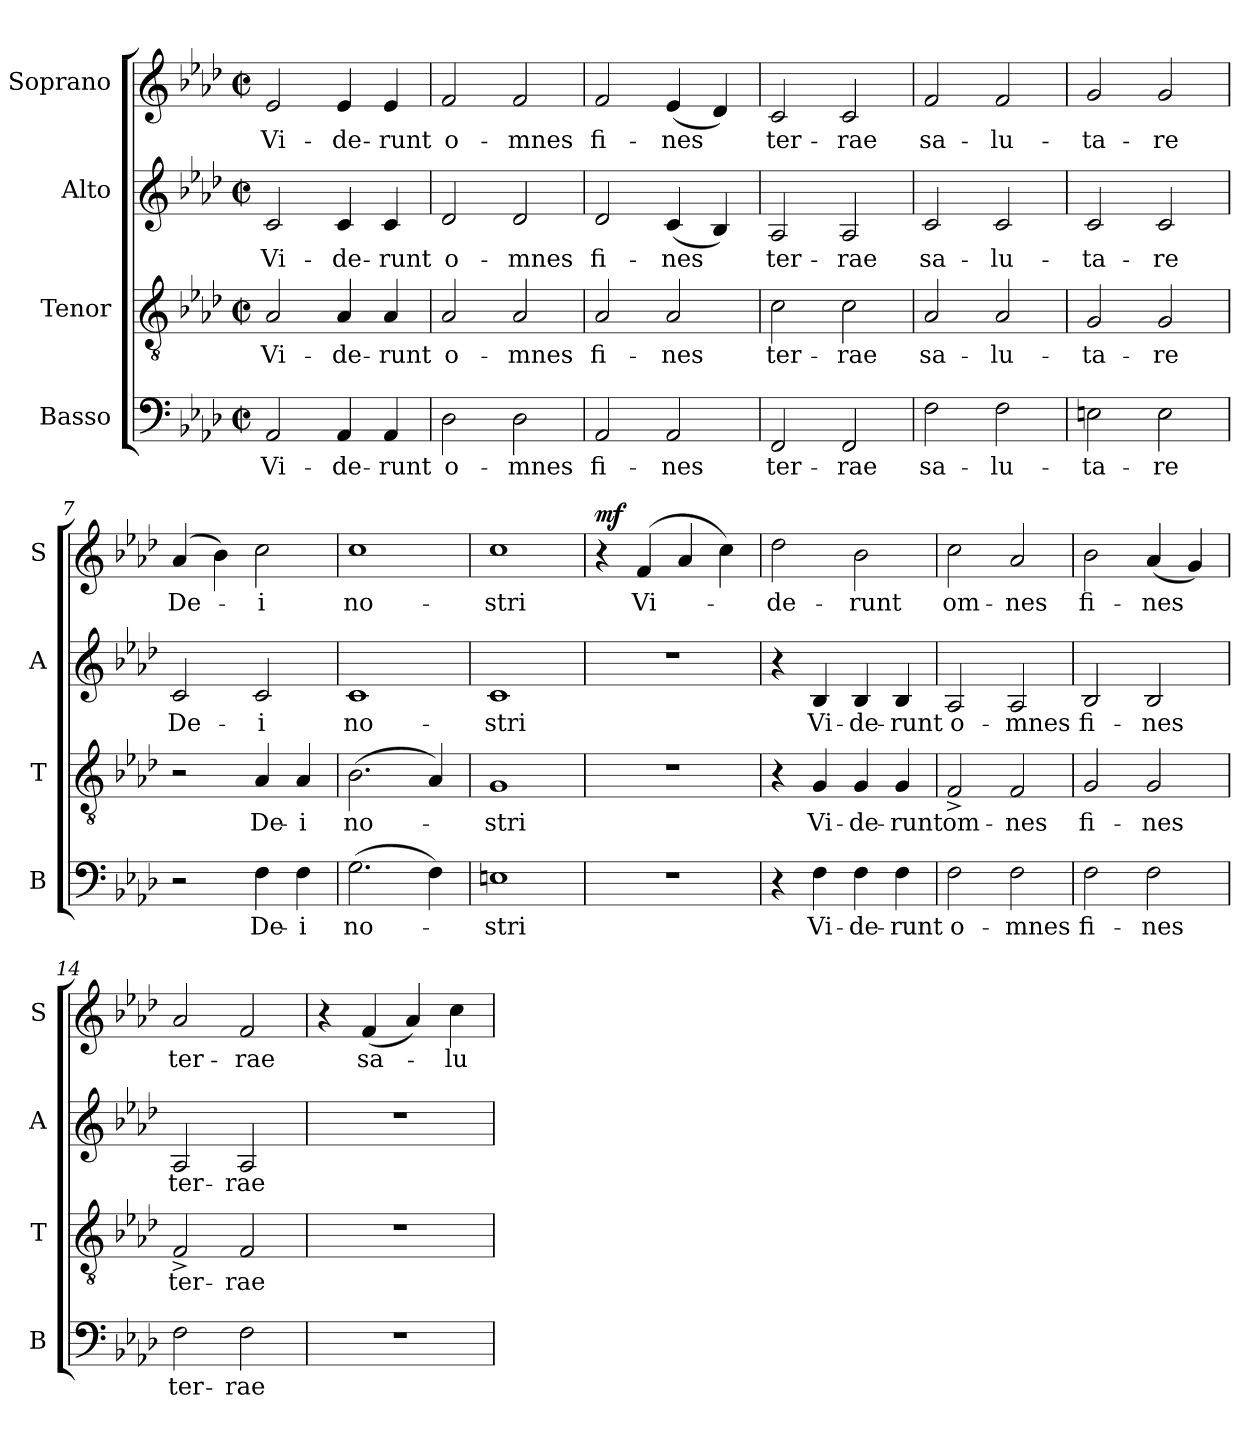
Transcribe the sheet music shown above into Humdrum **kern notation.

**kern	**text	**kern	**text	**kern	**text	**kern	**text	**dynam
*part4	*part4	*part3	*part3	*part2	*part2	*part1	*part1	*part1
*staff4	*staff4	*staff3	*staff3	*staff2	*staff2	*staff1	*staff1	*staff1
*I"Basso	*	*I"Tenor	*	*I"Alto	*	*I"Soprano	*	*
*I'B	*	*I'T	*	*I'A	*	*I'S	*	*
!!LO:PB:g=z
*stria5	*	*stria5	*	*stria5	*	*stria5	*	*
*clefF4	*	*clefGv2	*	*clefG2	*	*clefG2	*	*
*k[b-e-a-d-]	*	*k[b-e-a-d-]	*	*k[b-e-a-d-]	*	*k[b-e-a-d-]	*	*
*A-:	*	*A-:	*	*A-:	*	*A-:	*	*
*M2/2	*	*M2/2	*	*M2/2	*	*M2/2	*	*
*met(c|)	*	*met(c|)	*	*met(c|)	*	*met(c|)	*	*
=1	=1	=1	=1	=1	=1	=1	=1	=1
!	!LO:LY:b:cj	!	!LO:LY:b:cj	!	!LO:LY:b:cj	!	!LO:LY:b:cj	!
2AA-/	Vi-	2A-/	Vi-	2c/	Vi-	2e-/	Vi-	.
!	!LO:LY:b:cj	!	!LO:LY:b:cj	!	!LO:LY:b:cj	!	!LO:LY:b:cj	!
4AA-/	-de-	4A-/	-de-	4c/	-de-	4e-/	-de-	.
!	!LO:LY:b:cj	!	!LO:LY:b:cj	!	!LO:LY:b:cj	!	!LO:LY:b:cj	!
4AA-/	-runt	4A-/	-runt	4c/	-runt	4e-/	-runt	.
=2	=2	=2	=2	=2	=2	=2	=2	=2
!	!LO:LY:b:cj	!	!LO:LY:b:cj	!	!LO:LY:b:cj	!	!LO:LY:b:cj	!
2D-\	o-	2A-/	o-	2d-/	o-	2f/	o-	.
!	!LO:LY:b:cj	!	!LO:LY:b:cj	!	!LO:LY:b:cj	!	!LO:LY:b:cj	!
2D-\	-mnes	2A-/	-mnes	2d-/	-mnes	2f/	-mnes	.
=3	=3	=3	=3	=3	=3	=3	=3	=3
!	!LO:LY:b:cj	!	!LO:LY:b:cj	!	!LO:LY:b:cj	!	!LO:LY:b:cj	!
2AA-/	fi-	2A-/	fi-	2d-/	fi-	2f/	fi-	.
!	!LO:LY:b:cj	!	!LO:LY:b:cj	!	!LO:LY:b	!	!LO:LY:b	!
2AA-/	-nes	2A-/	-nes	(<4c/	-nes	(<4e-/	-nes	.
.	.	.	.	4B-/)	.	4d-/)	.	.
=4	=4	=4	=4	=4	=4	=4	=4	=4
!	!LO:LY:b:cj	!	!LO:LY:b:cj	!	!LO:LY:b:cj	!	!LO:LY:b:cj	!
2FF/	ter-	2c\	ter-	2A-/	ter-	2c/	ter-	.
!	!LO:LY:b:cj	!	!LO:LY:b:cj	!	!LO:LY:b:cj	!	!LO:LY:b:cj	!
2FF/	-rae	2c\	-rae	2A-/	-rae	2c/	-rae	.
=5	=5	=5	=5	=5	=5	=5	=5	=5
!	!LO:LY:b:cj	!	!LO:LY:b:cj	!	!LO:LY:b:cj	!	!LO:LY:b:cj	!
2F\	sa-	2A-/	sa-	2c/	sa-	2f/	sa-	.
!	!LO:LY:b:cj	!	!LO:LY:b:cj	!	!LO:LY:b:cj	!	!LO:LY:b:cj	!
2F\	-lu-	2A-/	-lu-	2c/	-lu-	2f/	-lu-	.
!!LO:LB:g=z
=6	=6	=6	=6	=6	=6	=6	=6	=6
!	!LO:LY:b:cj	!	!LO:LY:b:cj	!	!LO:LY:b:cj	!	!LO:LY:b:cj	!
2En\	-ta-	2G/	-ta-	2c/	-ta-	2g/	-ta-	.
!	!LO:LY:b:cj	!	!LO:LY:b:cj	!	!LO:LY:b:cj	!	!LO:LY:b:cj	!
2E\	-re	2G/	-re	2c/	-re	2g/	-re	.
=7	=7	=7	=7	=7	=7	=7	=7	=7
!	!	!	!	!	!LO:LY:b:cj	!	!LO:LY:b:cj	!
2r	.	2r	.	2c/	De-	(>4a-/	De-	.
.	.	.	.	.	.	4b-\)	.	.
!	!LO:LY:b:cj	!	!LO:LY:b:cj	!	!LO:LY:b:cj	!	!LO:LY:b:cj	!
4F\	De-	4A-/	De-	2c/	-i	2cc\	-i	.
!	!LO:LY:b:cj	!	!LO:LY:b:cj	!	!	!	!	!
4F\	-i	4A-/	-i	.	.	.	.	.
=8	=8	=8	=8	=8	=8	=8	=8	=8
!	!LO:LY:b:cj	!	!LO:LY:b:cj	!	!LO:LY:b:cj	!	!LO:LY:b:cj	!
(>2.G\	no-	(>2.B-\	no-	1c	no-	1cc	no-	.
4F\)	.	4A-/)	.	.	.	.	.	.
=9	=9	=9	=9	=9	=9	=9	=9	=9
!	!LO:LY:b:cj	!	!LO:LY:b:cj	!	!LO:LY:b:cj	!	!LO:LY:b:cj	!
1En	-stri	1G	-stri	1c	-stri	1cc	-stri	.
=10	=10	=10	=10	=10	=10	=10	=10	=10
!	!	!	!	!	!	!	!	!LO:DY:b
1r	.	1r	.	1r	.	4r	.	mf
!	!	!	!	!	!	!	!LO:LY:b:cj	!
.	.	.	.	.	.	(<4f/	Vi-	.
.	.	.	.	.	.	4a-/	.	.
.	.	.	.	.	.	4cc\)	.	.
!!LO:LB:g=z
=11	=11	=11	=11	=11	=11	=11	=11	=11
!	!	!	!	!	!	!	!LO:LY:b:cj	!
4r	.	4r	.	4r	.	2dd-\	-de-	.
!	!LO:LY:b:cj	!	!LO:LY:b:cj	!	!LO:LY:b:cj	!	!	!
4F\	Vi-	4G/	Vi-	4B-/	Vi-	.	.	.
!	!LO:LY:b:cj	!	!LO:LY:b:cj	!	!LO:LY:b:cj	!	!LO:LY:b:cj	!
4F\	-de-	4G/	-de-	4B-/	-de-	2b-\	-runt	.
!	!LO:LY:b:cj	!	!LO:LY:b:cj	!	!LO:LY:b:cj	!	!	!
4F\	-runt	4G/	-runt	4B-/	-runt	.	.	.
=12	=12	=12	=12	=12	=12	=12	=12	=12
!	!LO:LY:b:cj	!	!LO:LY:b:cj	!	!LO:LY:b:cj	!	!LO:LY:b:cj	!
2F\	o-	2F^>/	om-	2A-/	o-	2cc\	om-	.
!	!LO:LY:b:cj	!	!LO:LY:b:cj	!	!LO:LY:b:cj	!	!LO:LY:b:cj	!
2F\	-mnes	2F/	-nes	2A-/	-mnes	2a-/	-nes	.
=13	=13	=13	=13	=13	=13	=13	=13	=13
!	!LO:LY:b:cj	!	!LO:LY:b:cj	!	!LO:LY:b:cj	!	!LO:LY:b:cj	!
2F\	fi-	2G/	fi-	2B-/	fi-	2b-\	fi-	.
!	!LO:LY:b:cj	!	!LO:LY:b:cj	!	!LO:LY:b:cj	!	!LO:LY:b	!
2F\	-nes	2G/	-nes	2B-/	-nes	(<4a-/	-nes	.
.	.	.	.	.	.	4g/)	.	.
=14	=14	=14	=14	=14	=14	=14	=14	=14
!	!LO:LY:b:cj	!	!LO:LY:b:cj	!	!LO:LY:b:cj	!	!LO:LY:b:cj	!
2F\	ter-	2F^>/	ter-	2A-/	ter-	2a-/	ter-	.
!	!LO:LY:b:cj	!	!LO:LY:b:cj	!	!LO:LY:b:cj	!	!LO:LY:b:cj	!
2F\	-rae	2F/	-rae	2A-/	-rae	2f/	-rae	.
=15	=15	=15	=15	=15	=15	=15	=15	=15
1r	.	1r	.	1r	.	4r	.	.
!	!	!	!	!	!	!	!LO:LY:b:cj	!
.	.	.	.	.	.	(<4f/	sa-	.
.	.	.	.	.	.	4a-/)	.	.
!	!	!	!	!	!	!	!LO:LY:b:cj	!
.	.	.	.	.	.	4cc\	-lu-	.
=	=	=	=	=	=	=	=	=
*-	*-	*-	*-	*-	*-	*-	*-	*-
